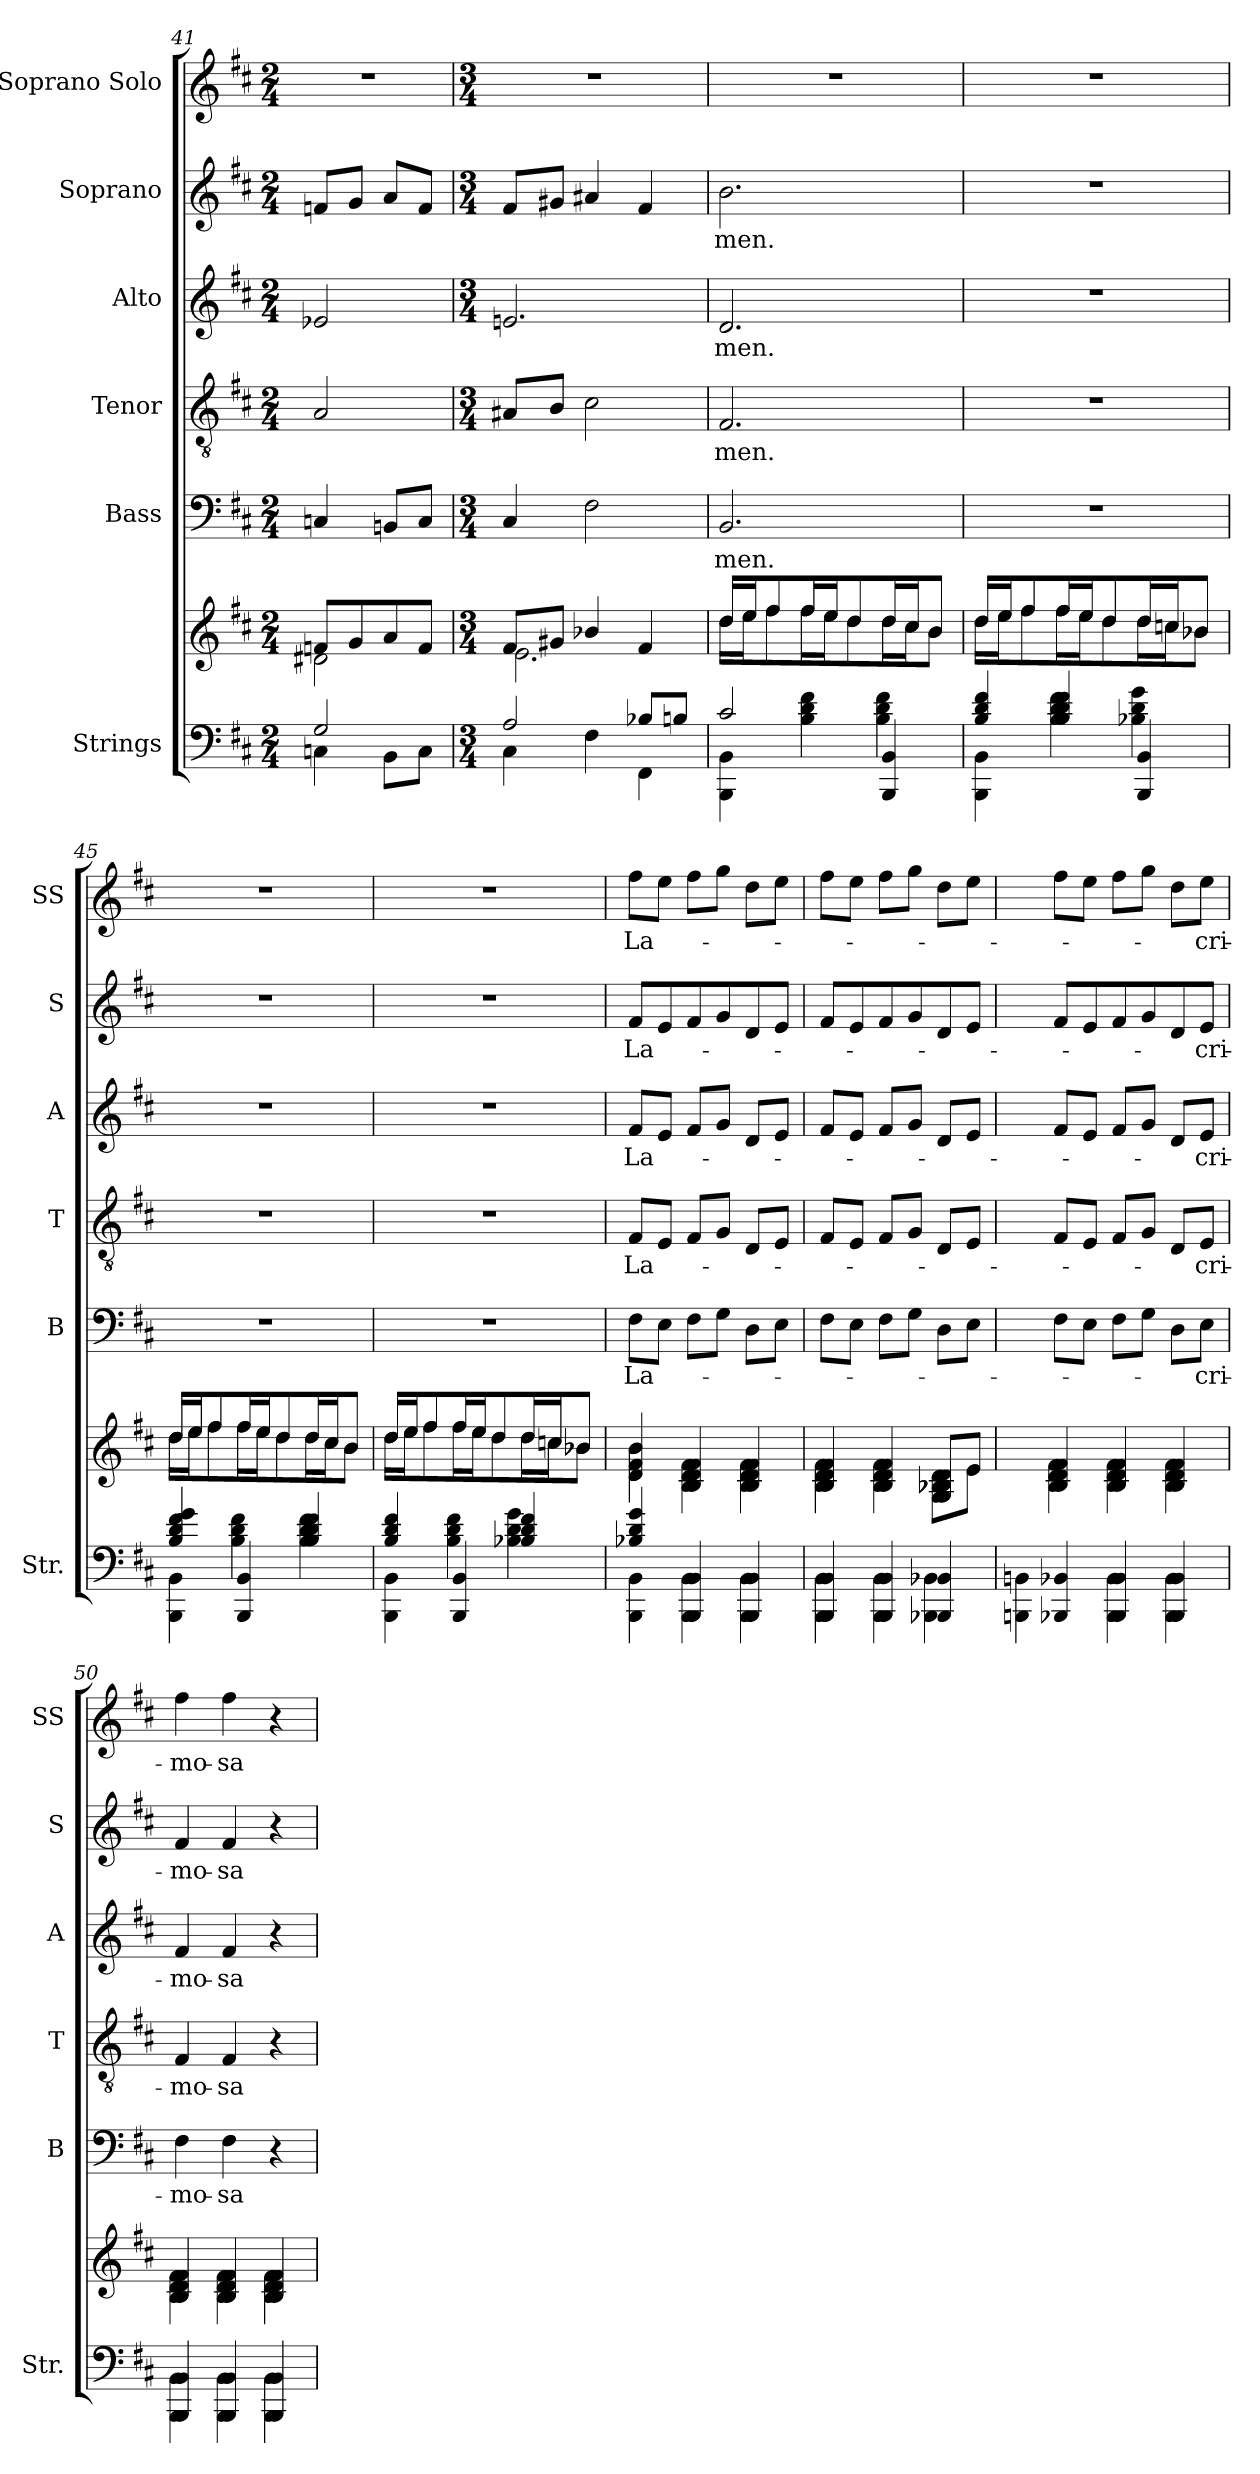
**kern	**kern	**kern	**text	**kern	**text	**kern	**text	**kern	**text	**kern	**text
*part6	*part6	*part5	*part5	*part4	*part4	*part3	*part3	*part2	*part2	*part1	*part1
*staff7	*staff6	*staff5	*staff5	*staff4	*staff4	*staff3	*staff3	*staff2	*staff2	*staff1	*staff1
*I"Strings	*	*I"Bass	*	*I"Tenor	*	*I"Alto	*	*I"Soprano	*	*I"Soprano Solo	*
*I'Str.	*	*I'B	*	*I'T	*	*I'A	*	*I'S	*	*I'SS	*
!!LO:PB:g=z
*clefF4	*clefG2	*clefF4	*	*clefGv2	*	*clefG2	*	*clefG2	*	*clefG2	*
*k[f#c#]	*k[f#c#]	*k[f#c#]	*	*k[f#c#]	*	*k[f#c#]	*	*k[f#c#]	*	*k[f#c#]	*
*D:	*D:	*D:	*	*D:	*	*D:	*	*D:	*	*D:	*
*M2/4	*M2/4	*M2/4	*	*M2/4	*	*M2/4	*	*M2/4	*	*M2/4	*
=41	=41	=41	=41	=41	=41	=41	=41	=41	=41	=41	=41
*^	*^	*	*	*	*	*	*	*	*	*	*
2G/	4Cn\	8fn/L	2d#X\	4Cn/	.	2A/	.	2e-X/	.	8fn/L	.	2r	.
.	.	8g/	.	.	.	.	.	.	.	8g/J	.	.	.
.	8BB\L	8a/	.	8BBni/L	.	.	.	.	.	8a/L	.	.	.
.	8C\J	8f/J	.	8C/J	.	.	.	.	.	8f/J	.	.	.
=42	=42	=42	=42	=42	=42	=42	=42	=42	=42	=42	=42	=42	=42
*M3/4	*	*M3/4	*	*M3/4	*	*M3/4	*	*M3/4	*	*M3/4	*	*M3/4	*
2A/	4C#\	8f#/L	2.e\	4C#i/	.	8A#X/L	.	2.eni/	.	8f#/L	.	2.r	.
.	.	8g#X/J	.	.	.	8B/J	.	.	.	8g#X/J	.	.	.
.	4F#\	4b-X/	.	2F#\	.	2c#\	.	.	.	4a#X/	.	.	.
8B-X/L	4FF#\	4f#/	.	.	.	.	.	.	.	4f#/	.	.	.
8Bn/J	.	.	.	.	.	.	.	.	.	.	.	.	.
=43	=43	=43	=43	=43	=43	=43	=43	=43	=43	=43	=43	=43	=43
!	!	!	!	!	!LO:LY:b	!	!LO:LY:b	!	!LO:LY:b	!	!LO:LY:b	!	!
2c#/	4BBB\ 4BB\	16dd/LL	16dd\LL	2.BB/	-men.	2.F#/	-men.	2.d/	-men.	2.b\	-men.	2.r	.
.	.	16ee/J	16ee\J	.	.	.	.	.	.	.	.	.	.
.	.	8ff#/	8ff#\	.	.	.	.	.	.	.	.	.	.
.	4B\ 4d\ 4f#\	16ff#/L	16ff#\L	.	.	.	.	.	.	.	.	.	.
.	.	16ee/J	16ee\J	.	.	.	.	.	.	.	.	.	.
.	.	8dd/	8dd\	.	.	.	.	.	.	.	.	.	.
4BBB/ 4BB/	4B\ 4d\ 4f#\	16dd/L	16dd\L	.	.	.	.	.	.	.	.	.	.
.	.	16cc#/J	16cc#\J	.	.	.	.	.	.	.	.	.	.
.	.	8b/J	8b\J	.	.	.	.	.	.	.	.	.	.
!!LO:LB:g=z
=44	=44	=44	=44	=44	=44	=44	=44	=44	=44	=44	=44	=44	=44
4B/ 4d/ 4f#/	4BBB\ 4BB\	16dd/LL	16dd\LL	2.r	.	2.r	.	2.r	.	2.r	.	2.r	.
.	.	16ee/J	16ee\J	.	.	.	.	.	.	.	.	.	.
.	.	8ff#/	8ff#\	.	.	.	.	.	.	.	.	.	.
4B/ 4d/ 4f#/	4B\ 4d\ 4f#\	16ff#/L	16ff#\L	.	.	.	.	.	.	.	.	.	.
.	.	16ee/J	16ee\J	.	.	.	.	.	.	.	.	.	.
.	.	8dd/	8dd\	.	.	.	.	.	.	.	.	.	.
4BBB/ 4BB/	4B-X\ 4d\ 4g\	16dd/L	16dd\L	.	.	.	.	.	.	.	.	.	.
.	.	16ccn/J	16cc\J	.	.	.	.	.	.	.	.	.	.
.	.	8b-X/J	8b-\J	.	.	.	.	.	.	.	.	.	.
=45	=45	=45	=45	=45	=45	=45	=45	=45	=45	=45	=45	=45	=45
4B/ 4d/ 4f#/ 4g/	4BBB\ 4BB\	16dd/LL	16dd\LL	2.r	.	2.r	.	2.r	.	2.r	.	2.r	.
.	.	16ee/J	16ee\J	.	.	.	.	.	.	.	.	.	.
.	.	8ff#/	8ff#\	.	.	.	.	.	.	.	.	.	.
4BBB/ 4BB/	4B\ 4d\ 4f#\	16ff#/L	16ff#\L	.	.	.	.	.	.	.	.	.	.
.	.	16ee/J	16ee\J	.	.	.	.	.	.	.	.	.	.
.	.	8dd/	8dd\	.	.	.	.	.	.	.	.	.	.
4B/ 4d/ 4f#/	4B\ 4d\ 4f#\	16dd/L	16dd\L	.	.	.	.	.	.	.	.	.	.
.	.	16cc#/J	16cc#\J	.	.	.	.	.	.	.	.	.	.
.	.	8b/J	8b\J	.	.	.	.	.	.	.	.	.	.
=46	=46	=46	=46	=46	=46	=46	=46	=46	=46	=46	=46	=46	=46
4B/ 4d/ 4f#/	4BBB\ 4BB\	16dd/LL	16dd\LL	2.r	.	2.r	.	2.r	.	2.r	.	2.r	.
.	.	16ee/J	16ee\J	.	.	.	.	.	.	.	.	.	.
.	.	8ff#/	8ff#\	.	.	.	.	.	.	.	.	.	.
4BBB/ 4BB/	4B\ 4d\ 4f#\	16ff#/L	16ff#\L	.	.	.	.	.	.	.	.	.	.
.	.	16ee/J	16ee\J	.	.	.	.	.	.	.	.	.	.
.	.	8dd/	8dd\	.	.	.	.	.	.	.	.	.	.
4B/ 4d/ 4f#/	4B-X\ 4d\ 4g\	16dd/L	16dd\L	.	.	.	.	.	.	.	.	.	.
.	.	16ccn/J	16cc\J	.	.	.	.	.	.	.	.	.	.
.	.	8b-X/J	8b-\J	.	.	.	.	.	.	.	.	.	.
!!LO:PB:g=z
=47	=47	=47	=47	=47	=47	=47	=47	=47	=47	=47	=47	=47	=47
!	!	!	!	!	!LO:LY:b	!	!LO:LY:b	!	!LO:LY:b	!	!LO:LY:b	!	!LO:LY:b
4B-X/ 4d/ 4g/	4BBB\ 4BB\	4d/ 4f#/ 4b/	4d\ 4f#\ 4b\	8F#\L	La-	8F#/L	La-	8f#/L	La-	8f#/L	La-	8ff#\L	La-
.	.	.	.	8E\J	.	8E/J	.	8e/J	.	8e/	.	8ee\J	.
4BBB/ 4BB/	4BBB\ 4BB\	4B/ 4d/ 4f#/	4B\ 4d\ 4f#\	8F#\L	.	8F#/L	.	8f#/L	.	8f#/	.	8ff#\L	.
.	.	.	.	8G\J	.	8G/J	.	8g/J	.	8g/	.	8gg\J	.
4BBB/ 4BB/	4BBB\ 4BB\	4B/ 4d/ 4f#/	4B\ 4d\ 4f#\	8D\L	.	8D/L	.	8d/L	.	8d/	.	8dd\L	.
.	.	.	.	8E\J	.	8E/J	.	8e/J	.	8e/J	.	8ee\J	.
=48	=48	=48	=48	=48	=48	=48	=48	=48	=48	=48	=48	=48	=48
4BBB/ 4BB/	4BBB\ 4BB\	4B/ 4d/ 4f#/	4B\ 4d\ 4f#\	8F#\L	.	8F#/L	.	8f#/L	.	8f#/L	.	8ff#\L	.
.	.	.	.	8E\J	.	8E/J	.	8e/J	.	8e/	.	8ee\J	.
4BBB/ 4BB/	4BBB\ 4BB\	4B/ 4d/ 4f#/	4B\ 4d\ 4f#\	8F#\L	.	8F#/L	.	8f#/L	.	8f#/	.	8ff#\L	.
.	.	.	.	8G\J	.	8G/J	.	8g/J	.	8g/	.	8gg\J	.
4BBB/ 4BB/	4BBB-X\ 4BB-X\	8G/ 8B-X/ 8d/L	8G\ 8B-\ 8d\L	8D\L	.	8D/L	.	8d/L	.	8d/	.	8dd\L	.
.	.	8e/J	8e\J	8E\J	.	8E/J	.	8e/J	.	8e/J	.	8ee\J	.
=49	=49	=49	=49	=49	=49	=49	=49	=49	=49	=49	=49	=49	=49
4BBB-X/ 4BB-X/	4BBBn\ 4BBn\	4B/ 4d/ 4f#/	4B\ 4d\ 4f#\	8F#\L	.	8F#/L	.	8f#/L	.	8f#/L	.	8ff#\L	.
.	.	.	.	8E\J	.	8E/J	.	8e/J	.	8e/	.	8ee\J	.
4BBB/ 4BB/	4BBB\ 4BB\	4B/ 4d/ 4f#/	4B\ 4d\ 4f#\	8F#\L	.	8F#/L	.	8f#/L	.	8f#/	.	8ff#\L	.
.	.	.	.	8G\J	.	8G/J	.	8g/J	.	8g/	.	8gg\J	.
4BBB/ 4BB/	4BBB\ 4BB\	4B/ 4d/ 4f#/	4B\ 4d\ 4f#\	8D\L	.	8D/L	.	8d/L	.	8d/	.	8dd\L	.
!	!	!	!	!	!LO:LY:b	!	!LO:LY:b	!	!LO:LY:b	!	!LO:LY:b	!	!LO:LY:b
.	.	.	.	8E\J	-cri-	8E/J	-cri-	8e/J	-cri-	8e/J	-cri-	8ee\J	-cri-
=50	=50	=50	=50	=50	=50	=50	=50	=50	=50	=50	=50	=50	=50
!	!	!	!	!	!LO:LY:b	!	!LO:LY:b	!	!LO:LY:b	!	!LO:LY:b	!	!LO:LY:b
4BBB/ 4BB/	4BBB\ 4BB\	4B/ 4d/ 4f#/	4B\ 4d\ 4f#\	4F#\	-mo-	4F#/	-mo-	4f#/	-mo-	4f#/	-mo-	4ff#\	-mo-
!	!	!	!	!	!LO:LY:b	!	!LO:LY:b	!	!LO:LY:b	!	!LO:LY:b	!	!LO:LY:b
4BBB/ 4BB/	4BBB\ 4BB\	4B/ 4d/ 4f#/	4B\ 4d\ 4f#\	4F#\	-sa	4F#/	-sa	4f#/	-sa	4f#/	-sa	4ff#\	-sa
4BBB/ 4BB/	4BBB\ 4BB\	4B/ 4d/ 4f#/	4B\ 4d\ 4f#\	4r	.	4r	.	4r	.	4r	.	4r	.
*v	*v	*	*	*	*	*	*	*	*	*	*	*	*
*	*v	*v	*	*	*	*	*	*	*	*	*	*
=	=	=	=	=	=	=	=	=	=	=	=
*-	*-	*-	*-	*-	*-	*-	*-	*-	*-	*-	*-
